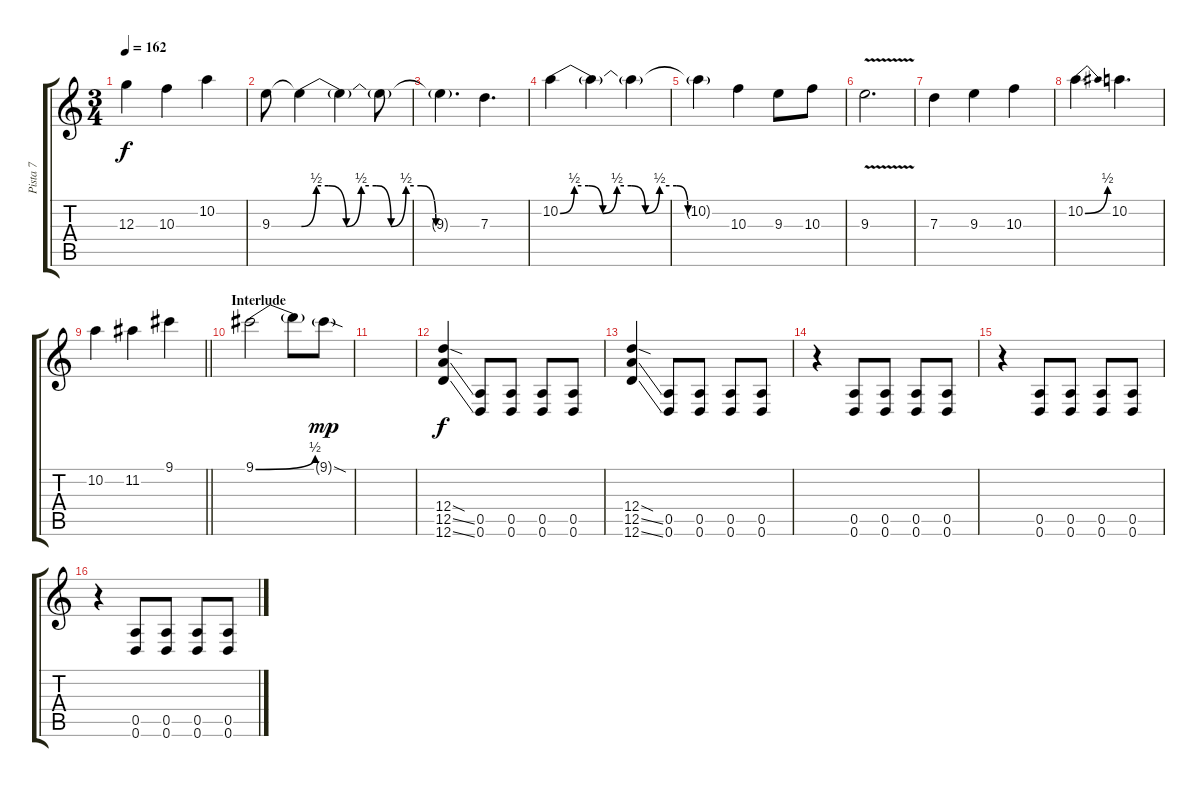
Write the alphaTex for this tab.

\track ("Pista 7" "Pista 7") {instrument distortionguitar}
\staff {score tabs}
\tuning (E4 B3 G3 D3 A2 D2) {hide}
\ts (3 4)
\tempo 162
\clef g2
\ks c
12.3.4{dy f} 10.3.4 10.2.4 |
9.3.8 9.3{be (custom 0 0 5 2 9 2 15 0 20 2 25 2 30 0 35 2 40 2 45 0 60 0) t}.4 9.3{t}.4 9.3{t}.8 |
9.3{t}.4{d} 7.3.4{d} |
10.2{be (custom 0 0 5 2 10 2 15 0 20 2 25 2 30 0 35 2 41 2 45 0 60 0)}.4 10.2{t}.4 10.2{t}.4 |
10.2{t}.4 10.3.4 9.3.8 10.3.8 |
9.3{v}.2{d} |
7.3.4 9.3.4 10.3.4 |
10.2{be (bend 0 0 60 2)}.4{d} 10.2.4{d} |
\barLineRight lightlight
10.2.4 11.2.4 9.1.4 |
\section ("" "Interlude")
9.1{be (bend 0 0 60 2)}.2 9.1{t}.8 9.1{sod g}.8{dy mp} |
|
(12.4{sod} 12.5{ss} 12.6{ss}).4{dy f} (0.5 0.6).8 (0.5 0.6).8 (0.5 0.6).8 (0.5 0.6).8 |
(12.4{sod} 12.5{ss} 12.6{ss}).4 (0.5 0.6).8 (0.5 0.6).8 (0.5 0.6).8 (0.5 0.6).8 |
r.4 (0.5 0.6).8 (0.5 0.6).8 (0.5 0.6).8 (0.5 0.6).8 |
r.4 (0.5 0.6).8 (0.5 0.6).8 (0.5 0.6).8 (0.5 0.6).8 |
r.4 (0.5 0.6).8 (0.5 0.6).8 (0.5 0.6).8 (0.5 0.6).8
